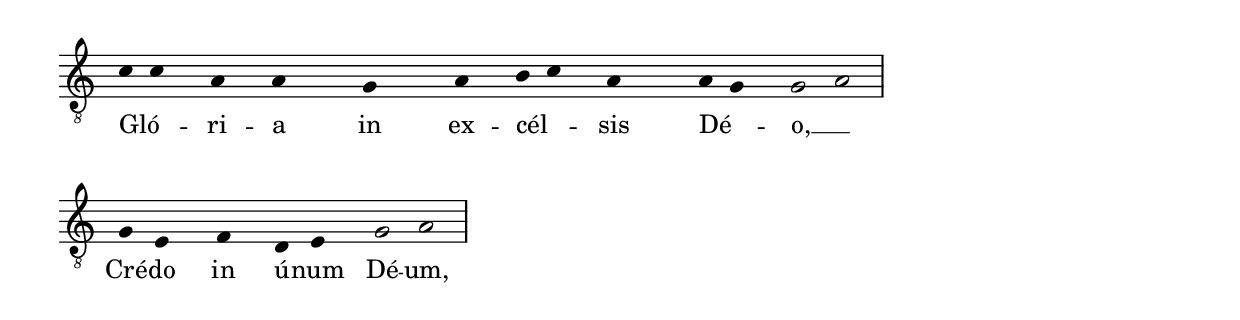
% Copyright ©2018 Peter Hilton - https://github.com/hilton

\version "2.18.2"
\pointAndClickOff

\header {
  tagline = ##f
}

\layout {
	indent = #0
	\context {
		\Score
		\override BarNumber #'self-alignment-X = #CENTER
		\override BarNumber #'break-visibility = #'#(#f #t #t)
		\override BarLine #'transparent = ##t
		\remove "Metronome_mark_engraver"
		\override VerticalAxisGroup #'staff-staff-spacing = #'((basic-distance . 10) (stretchability . 100))
	}
  \context { \Staff
    \remove "Time_signature_engraver"
    \hide Stem
  }
}

global = {
	\key c \major
	\accidentalStyle "forget"
}

showBarLine = { \once \override Score.BarLine #'transparent = ##f }


%{   ██████      ██           ██████      ██████      ██      █████
    ██           ██          ██    ██     ██   ██     ██     ██   ██
    ██   ███     ██          ██    ██     ██████      ██     ███████
    ██    ██     ██          ██    ██     ██   ██     ██     ██   ██
     ██████      ███████      ██████      ██   ██     ██     ██   ██   %}

\score {
	\new Staff <<
		\new Voice = "tenor" {
			\relative c' {
				\clef "treble_8"
				\cadenzaOn
        c4 c s a s a s s  g s s  a s b c s a s s  a g s g2 a \showBarLine\bar "|"
				\cadenzaOff
			}
		}
		\addlyrics {
			Gló -- _ ri -- a in ex -- cél -- _ sis Dé -- _ o, __ _
		}
	>>
	\layout {
	}
}


%{   ██████     ██████      ███████     ██████       ██████
    ██          ██   ██     ██          ██   ██     ██    ██
    ██          ██████      █████       ██   ██     ██    ██
    ██          ██   ██     ██          ██   ██     ██    ██
     ██████     ██   ██     ███████     ██████       ██████    %}

\score {
	\new Staff <<
		\new Voice = "tenor" {
			\relative c' {
				\clef "treble_8"
				\cadenzaOn
        g4 e s  f s  d e s  g2 a
        \showBarLine\bar "|"
				\cadenzaOff
			}
		}
		\addlyrics {
			Cré -- do in ú -- num Dé -- um,
		}
	>>
	\layout {
	}
}
